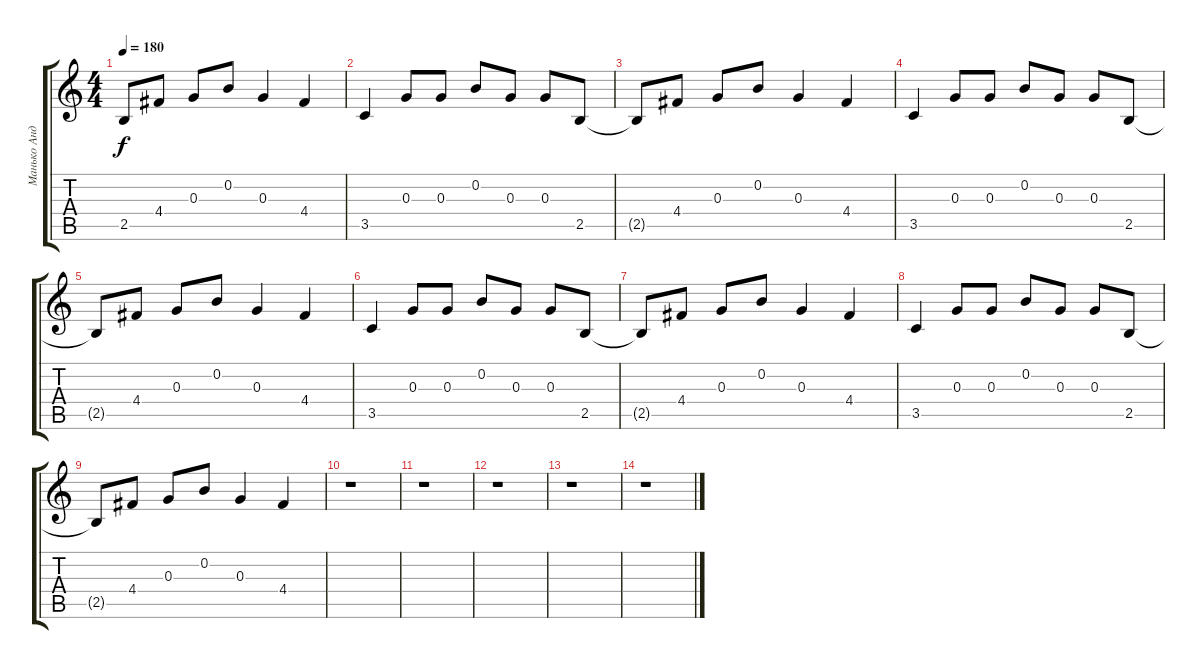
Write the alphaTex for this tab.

\track ("Манько Андрей" "Манько Анд") {instrument electricguitarclean}
\staff {score tabs}
\tuning (E4 B3 G3 D3 A2 E2) {hide}
\ts (4 4)
\tempo 180
\clef g2
\ks c
2.5{t}.8{dy f} 4.4.8 0.3.8 0.2.8 0.3.4 4.4.4 |
3.5.4 0.3.8 0.3.8 0.2.8 0.3.8 0.3.8 2.5.8 |
2.5{t}.8 4.4.8 0.3.8 0.2.8 0.3.4 4.4.4 |
3.5.4 0.3.8 0.3.8 0.2.8 0.3.8 0.3.8 2.5.8 |
2.5{t}.8 4.4.8 0.3.8 0.2.8 0.3.4 4.4.4 |
3.5.4 0.3.8 0.3.8 0.2.8 0.3.8 0.3.8 2.5.8 |
2.5{t}.8 4.4.8 0.3.8 0.2.8 0.3.4 4.4.4 |
3.5.4 0.3.8 0.3.8 0.2.8 0.3.8 0.3.8 2.5.8 |
2.5{t}.8 4.4.8 0.3.8 0.2.8 0.3.4 4.4.4 |
r.1 |
r.1 |
r.1 |
r.1 |
r.1
